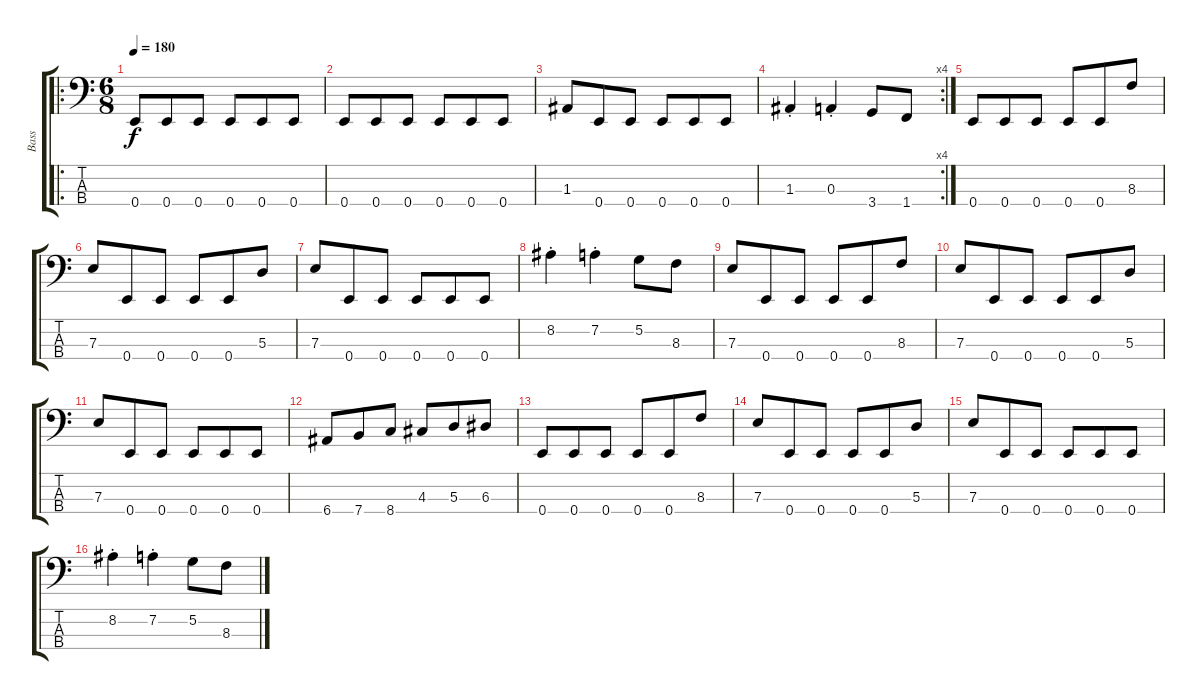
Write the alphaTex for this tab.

\track ("Bass" "Bass") {instrument electricbasspick}
\staff {score tabs}
\tuning (G2 D2 A1 E1) {hide}
\ro
\ts (6 8)
\tempo 180
\clef f4
\ks c
0.4.8{dy f} 0.4.8 0.4.8 0.4.8 0.4.8 0.4.8 |
0.4.8 0.4.8 0.4.8 0.4.8 0.4.8 0.4.8 |
1.3.8 0.4.8 0.4.8 0.4.8 0.4.8 0.4.8 |
\rc 4
1.3{st}.4 0.3{st}.4 3.4.8 1.4.8 |
0.4.8 0.4.8 0.4.8 0.4.8 0.4.8 8.3.8 |
7.3.8 0.4.8 0.4.8 0.4.8 0.4.8 5.3.8 |
7.3.8 0.4.8 0.4.8 0.4.8 0.4.8 0.4.8 |
8.2{st}.4 7.2{st}.4 5.2.8 8.3.8 |
7.3.8 0.4.8 0.4.8 0.4.8 0.4.8 8.3.8 |
7.3.8 0.4.8 0.4.8 0.4.8 0.4.8 5.3.8 |
7.3.8 0.4.8 0.4.8 0.4.8 0.4.8 0.4.8 |
6.4.8 7.4.8 8.4.8 4.3.8 5.3.8 6.3.8 |
0.4.8 0.4.8 0.4.8 0.4.8 0.4.8 8.3.8 |
7.3.8 0.4.8 0.4.8 0.4.8 0.4.8 5.3.8 |
7.3.8 0.4.8 0.4.8 0.4.8 0.4.8 0.4.8 |
8.2{st}.4 7.2{st}.4 5.2.8 8.3.8
